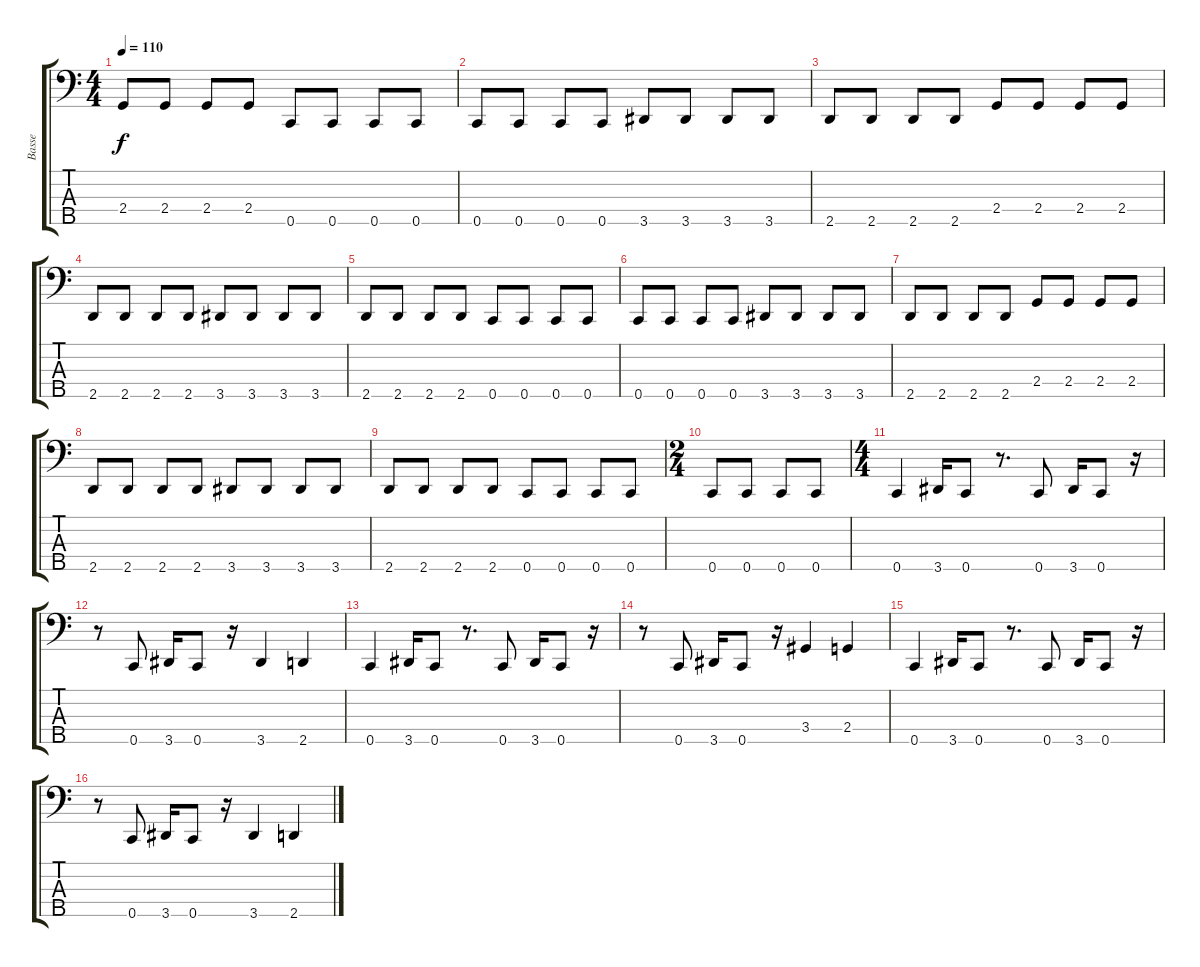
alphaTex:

\track ("Basse" "Basse") {instrument electricbassfinger}
\staff {score tabs}
\tuning (Ab2 Eb2 Bb1 F1 C1) {hide}
\ts (4 4)
\tempo 110
\clef f4
\ks c
2.4.8{dy f} 2.4.8 2.4.8 2.4.8 0.5.8 0.5.8 0.5.8 0.5.8 |
0.5.8 0.5.8 0.5.8 0.5.8 3.5.8 3.5.8 3.5.8 3.5.8 |
2.5.8 2.5.8 2.5.8 2.5.8 2.4.8 2.4.8 2.4.8 2.4.8 |
2.5.8 2.5.8 2.5.8 2.5.8 3.5.8 3.5.8 3.5.8 3.5.8 |
2.5.8 2.5.8 2.5.8 2.5.8 0.5.8 0.5.8 0.5.8 0.5.8 |
0.5.8 0.5.8 0.5.8 0.5.8 3.5.8 3.5.8 3.5.8 3.5.8 |
2.5.8 2.5.8 2.5.8 2.5.8 2.4.8 2.4.8 2.4.8 2.4.8 |
2.5.8 2.5.8 2.5.8 2.5.8 3.5.8 3.5.8 3.5.8 3.5.8 |
2.5.8 2.5.8 2.5.8 2.5.8 0.5.8 0.5.8 0.5.8 0.5.8 |
\ts (2 4)
0.5.8 0.5.8 0.5.8 0.5.8 |
\ts (4 4)
0.5.4 3.5.16 0.5.8 r.8{d} 0.5.8 3.5.16 0.5.8 r.16 |
r.8 0.5.8 3.5.16 0.5.8 r.16 3.5.4 2.5.4 |
0.5.4 3.5.16 0.5.8 r.8{d} 0.5.8 3.5.16 0.5.8 r.16 |
r.8 0.5.8 3.5.16 0.5.8 r.16 3.4.4 2.4.4 |
0.5.4 3.5.16 0.5.8 r.8{d} 0.5.8 3.5.16 0.5.8 r.16 |
r.8 0.5.8 3.5.16 0.5.8 r.16 3.5.4 2.5.4
